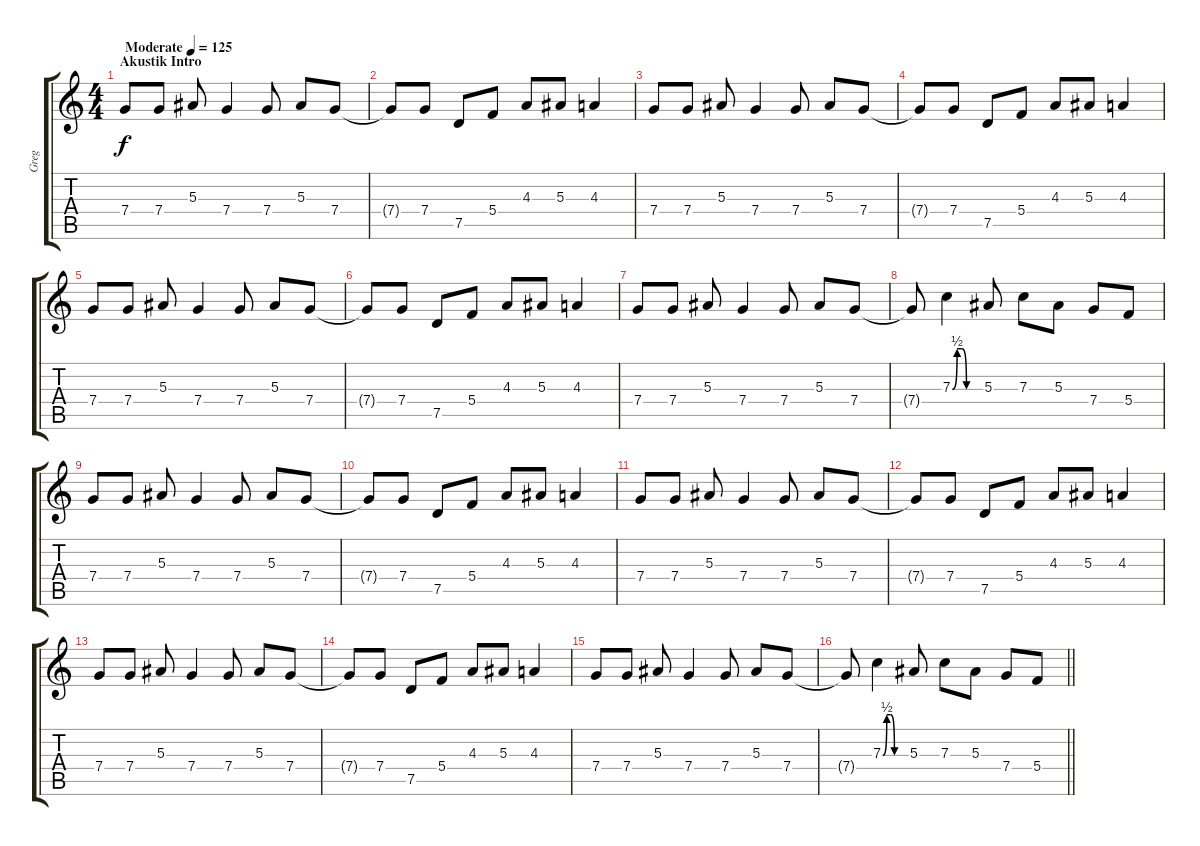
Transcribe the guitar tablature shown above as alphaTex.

\track ("Greg" "Greg") {instrument acousticguitarsteel}
\staff {score tabs}
\tuning (D4 A3 F3 C3 G2 D2) {hide}
\ts (4 4)
\section ("" "Akustik Intro")
\tempo (125 "Moderate")
\clef g2
\ks c
7.4.8{dy f instrument acousticguitarsteel} 7.4.8 5.3.8 7.4.4 7.4.8 5.3.8 7.4.8 |
7.4{t}.8 7.4.8 7.5.8 5.4.8 4.3.8 5.3.8 4.3.4 |
7.4.8 7.4.8 5.3.8 7.4.4 7.4.8 5.3.8 7.4.8 |
7.4{t}.8 7.4.8 7.5.8 5.4.8 4.3.8 5.3.8 4.3.4 |
7.4.8 7.4.8 5.3.8 7.4.4 7.4.8 5.3.8 7.4.8 |
7.4{t}.8 7.4.8 7.5.8 5.4.8 4.3.8 5.3.8 4.3.4 |
7.4.8 7.4.8 5.3.8 7.4.4 7.4.8 5.3.8 7.4.8 |
7.4{t}.8 7.3{be (custom 0 0 10 2 20 2 30 0 60 0)}.4 5.3.8 7.3.8 5.3.8 7.4.8 5.4.8 |
7.4.8 7.4.8 5.3.8 7.4.4 7.4.8 5.3.8 7.4.8 |
7.4{t}.8 7.4.8 7.5.8 5.4.8 4.3.8 5.3.8 4.3.4 |
7.4.8 7.4.8 5.3.8 7.4.4 7.4.8 5.3.8 7.4.8 |
7.4{t}.8 7.4.8 7.5.8 5.4.8 4.3.8 5.3.8 4.3.4 |
7.4.8 7.4.8 5.3.8 7.4.4 7.4.8 5.3.8 7.4.8 |
7.4{t}.8 7.4.8 7.5.8 5.4.8 4.3.8 5.3.8 4.3.4 |
7.4.8 7.4.8 5.3.8 7.4.4 7.4.8 5.3.8 7.4.8 |
\barLineRight lightlight
7.4{t}.8 7.3{be (custom 0 0 10 2 20 2 30 0 60 0)}.4{instrument distortionguitar} 5.3.8 7.3.8 5.3.8 7.4.8 5.4.8
